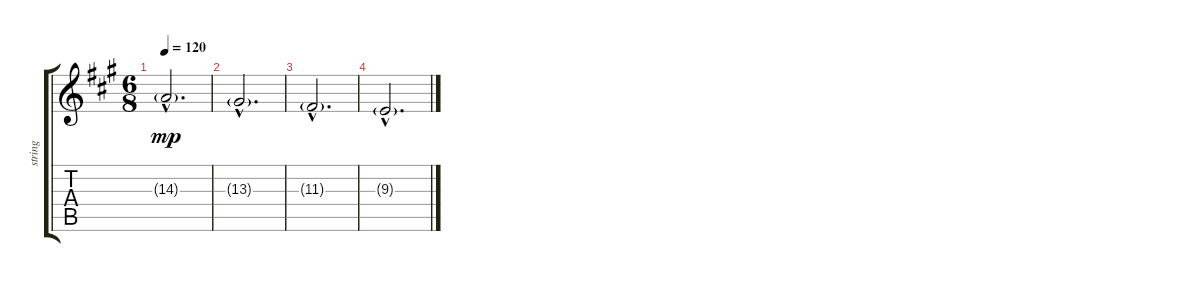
\track ("string" "string") {instrument stringensemble1}
\staff {score tabs}
\tuning (E4 B3 G3 D3 A2 E2) {hide}
\ts (6 8)
\tempo 120
\clef g2
\ks a
14.3{g hac}.2{d dy mp} |
13.3{g hac}.2{d} |
11.3{g hac}.2{d} |
9.3{g hac}.2{d}
